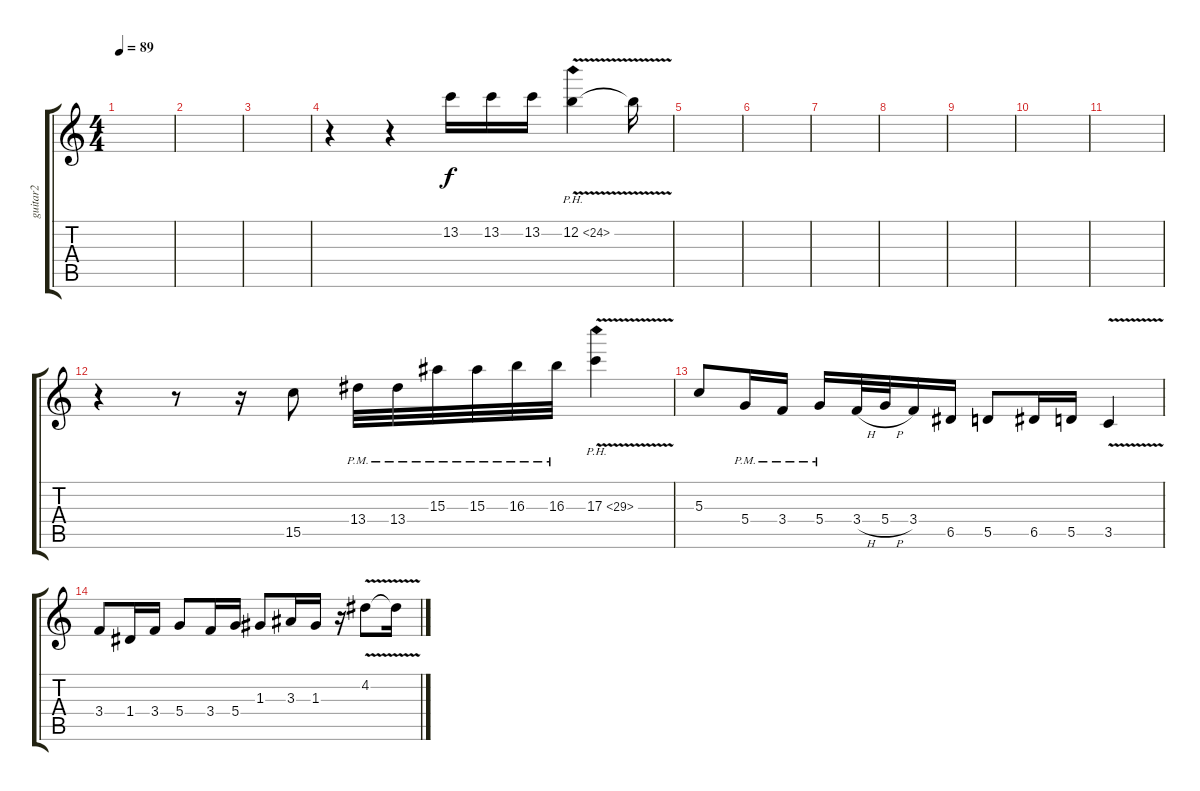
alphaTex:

\track ("guitar2" "guitar2") {instrument distortionguitar}
\staff {score tabs}
\tuning (E4 B3 G3 D3 A2 E2) {hide}
\ts (4 4)
\tempo 89
\clef g2
\ks c
|
|
|
r.4 r.4 13.2.16 13.2.16 13.2.16 12.2{ph 12 v}.4 12.2{t}.16 |
|
|
|
|
|
|
|
r.4 r.8 r.16 15.5.8 13.4{pm}.32 13.4{pm}.32 15.3{pm}.32 15.3{pm}.32 16.3{pm}.32 16.3{pm}.32 17.3{ph 12 v}.4 |
5.3.8 5.4{pm}.16 3.4{pm}.16 5.4{pm}.16 3.4{h}.32 5.4{h}.32 3.4.16 6.5.16 5.5.8 6.5.16 5.5.16 3.5{v}.4 |
3.4.8 1.4.16 3.4.16 5.4.8 3.4.16 5.4.16 1.3.8 3.3.16 1.3.16 r.16 4.2{v}.8 4.2{t}.16
